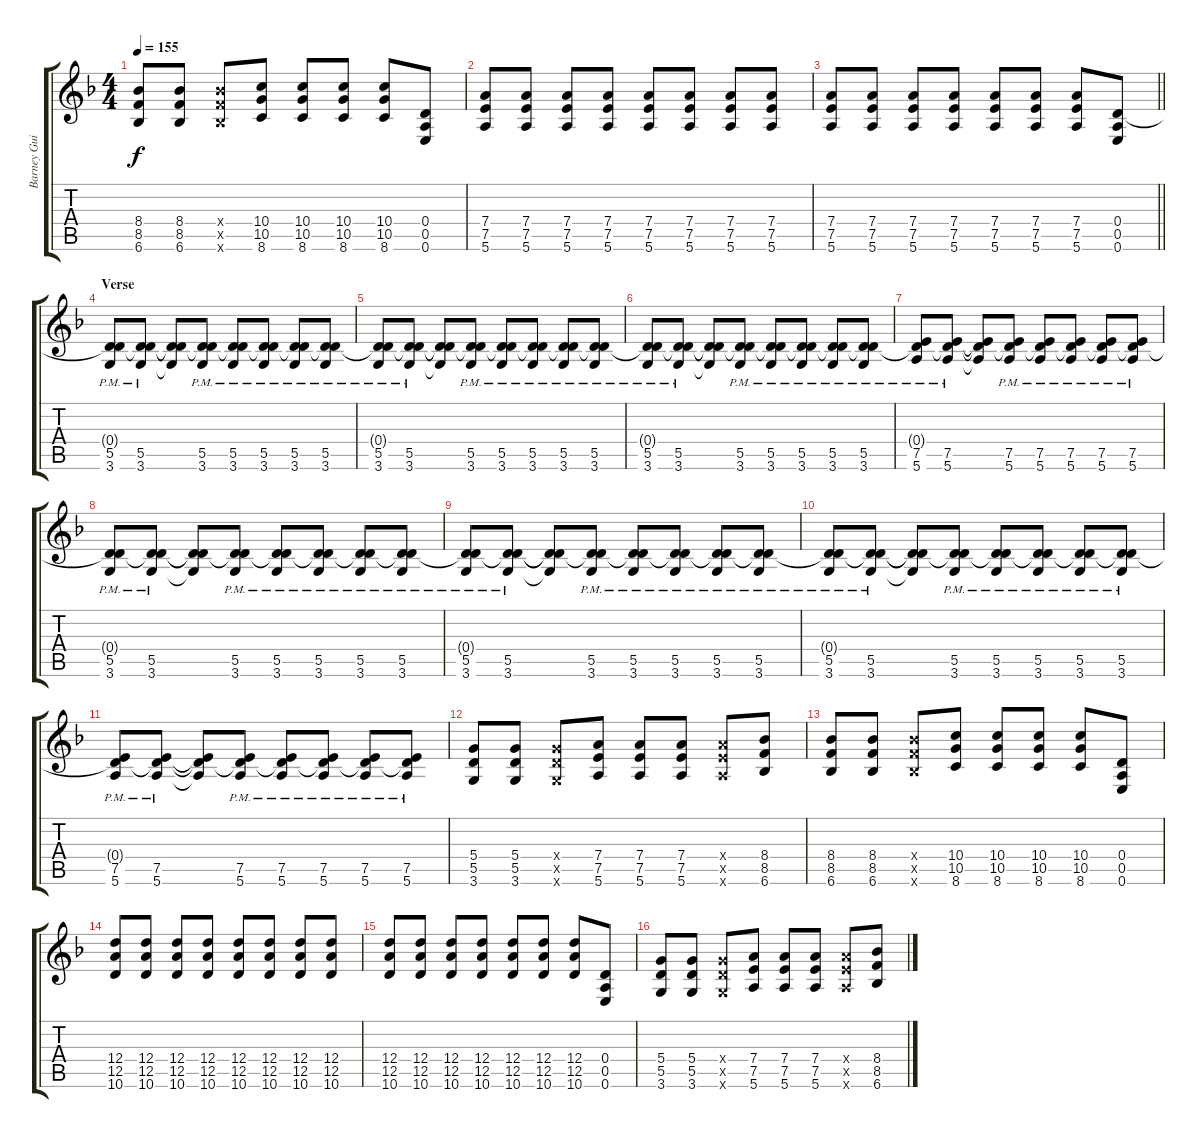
\track ("Barney Guitar" "Barney Gui") {instrument overdrivenguitar}
\staff {score tabs}
\tuning (E4 B3 G3 D3 A2 E2) {hide}
\ts (4 4)
\tempo 155
\clef g2
\ks f
(8.4 8.5 6.6).8{dy f} (8.4 8.5 6.6).8 (8.4{x} 8.5{x} 6.6{x}).8 (10.4 10.5 8.6).8 (10.4 10.5 8.6).8 (10.4 10.5 8.6).8 (10.4 10.5 8.6).8 (0.4 0.5 0.6).8 |
(7.4 7.5 5.6).8 (7.4 7.5 5.6).8 (7.4 7.5 5.6).8 (7.4 7.5 5.6).8 (7.4 7.5 5.6).8 (7.4 7.5 5.6).8 (7.4 7.5 5.6).8 (7.4 7.5 5.6).8 |
\barLineRight lightlight
(7.4 7.5 5.6).8 (7.4 7.5 5.6).8 (7.4 7.5 5.6).8 (7.4 7.5 5.6).8 (7.4 7.5 5.6).8 (7.4 7.5 5.6).8 (7.4 7.5 5.6).8 (0.4 0.5 0.6).8 |
\section ("" "Verse")
(0.4{t} 5.5{pm} 3.6{pm}).8 (0.4{t} 5.5{pm} 3.6{pm}).8 (0.4{t} 5.5{t} 3.6{t}).8 (0.4{t} 5.5{pm} 3.6{pm}).8 (0.4{t} 5.5{pm} 3.6{pm}).8 (0.4{t} 5.5{pm} 3.6{pm}).8 (0.4{t} 5.5{pm} 3.6{pm}).8 (0.4{t} 5.5{pm} 3.6{pm}).8 |
(0.4{t} 5.5{pm} 3.6{pm}).8 (0.4{t} 5.5{pm} 3.6{pm}).8 (0.4{t} 5.5{t} 3.6{t}).8 (0.4{t} 5.5{pm} 3.6{pm}).8 (0.4{t} 5.5{pm} 3.6{pm}).8 (0.4{t} 5.5{pm} 3.6{pm}).8 (0.4{t} 5.5{pm} 3.6{pm}).8 (0.4{t} 5.5{pm} 3.6{pm}).8 |
(0.4{t} 5.5{pm} 3.6{pm}).8 (0.4{t} 5.5{pm} 3.6{pm}).8 (0.4{t} 5.5{t} 3.6{t}).8 (0.4{t} 5.5{pm} 3.6{pm}).8 (0.4{t} 5.5{pm} 3.6{pm}).8 (0.4{t} 5.5{pm} 3.6{pm}).8 (0.4{t} 5.5{pm} 3.6{pm}).8 (0.4{t} 5.5{pm} 3.6{pm}).8 |
(0.4{t} 7.5{pm} 5.6{pm}).8 (0.4{t} 7.5{pm} 5.6{pm}).8 (0.4{t} 7.5{t} 5.6{t}).8 (0.4{t} 7.5{pm} 5.6{pm}).8 (0.4{t} 7.5{pm} 5.6{pm}).8 (0.4{t} 7.5{pm} 5.6{pm}).8 (0.4{t} 7.5{pm} 5.6{pm}).8 (0.4{t} 7.5{pm} 5.6{pm}).8 |
(0.4{t} 5.5{pm} 3.6{pm}).8 (0.4{t} 5.5{pm} 3.6{pm}).8 (0.4{t} 5.5{t} 3.6{t}).8 (0.4{t} 5.5{pm} 3.6{pm}).8 (0.4{t} 5.5{pm} 3.6{pm}).8 (0.4{t} 5.5{pm} 3.6{pm}).8 (0.4{t} 5.5{pm} 3.6{pm}).8 (0.4{t} 5.5{pm} 3.6{pm}).8 |
(0.4{t} 5.5{pm} 3.6{pm}).8 (0.4{t} 5.5{pm} 3.6{pm}).8 (0.4{t} 5.5{t} 3.6{t}).8 (0.4{t} 5.5{pm} 3.6{pm}).8 (0.4{t} 5.5{pm} 3.6{pm}).8 (0.4{t} 5.5{pm} 3.6{pm}).8 (0.4{t} 5.5{pm} 3.6{pm}).8 (0.4{t} 5.5{pm} 3.6{pm}).8 |
(0.4{t} 5.5{pm} 3.6{pm}).8 (0.4{t} 5.5{pm} 3.6{pm}).8 (0.4{t} 5.5{t} 3.6{t}).8 (0.4{t} 5.5{pm} 3.6{pm}).8 (0.4{t} 5.5{pm} 3.6{pm}).8 (0.4{t} 5.5{pm} 3.6{pm}).8 (0.4{t} 5.5{pm} 3.6{pm}).8 (0.4{t} 5.5{pm} 3.6{pm}).8 |
(0.4{t} 7.5{pm} 5.6{pm}).8 (0.4{t} 7.5{pm} 5.6{pm}).8 (0.4{t} 7.5{t} 5.6{t}).8 (0.4{t} 7.5{pm} 5.6{pm}).8 (0.4{t} 7.5{pm} 5.6{pm}).8 (0.4{t} 7.5{pm} 5.6{pm}).8 (0.4{t} 7.5{pm} 5.6{pm}).8 (0.4{t} 7.5{pm} 5.6{pm}).8 |
(5.4 5.5 3.6).8 (5.4 5.5 3.6).8 (5.4{x} 5.5{x} 3.6{x}).8 (7.4 7.5 5.6).8 (7.4 7.5 5.6).8 (7.4 7.5 5.6).8 (7.4{x} 7.5{x} 5.6{x}).8 (8.4 8.5 6.6).8 |
(8.4 8.5 6.6).8 (8.4 8.5 6.6).8 (8.4{x} 8.5{x} 6.6{x}).8 (10.4 10.5 8.6).8 (10.4 10.5 8.6).8 (10.4 10.5 8.6).8 (10.4 10.5 8.6).8 (0.4 0.5 0.6).8 |
(12.4 12.5 10.6).8 (12.4 12.5 10.6).8 (12.4 12.5 10.6).8 (12.4 12.5 10.6).8 (12.4 12.5 10.6).8 (12.4 12.5 10.6).8 (12.4 12.5 10.6).8 (12.4 12.5 10.6).8 |
(12.4 12.5 10.6).8 (12.4 12.5 10.6).8 (12.4 12.5 10.6).8 (12.4 12.5 10.6).8 (12.4 12.5 10.6).8 (12.4 12.5 10.6).8 (12.4 12.5 10.6).8 (0.4 0.5 0.6).8 |
(5.4 5.5 3.6).8 (5.4 5.5 3.6).8 (5.4{x} 5.5{x} 3.6{x}).8 (7.4 7.5 5.6).8 (7.4 7.5 5.6).8 (7.4 7.5 5.6).8 (7.4{x} 7.5{x} 5.6{x}).8 (8.4 8.5 6.6).8
